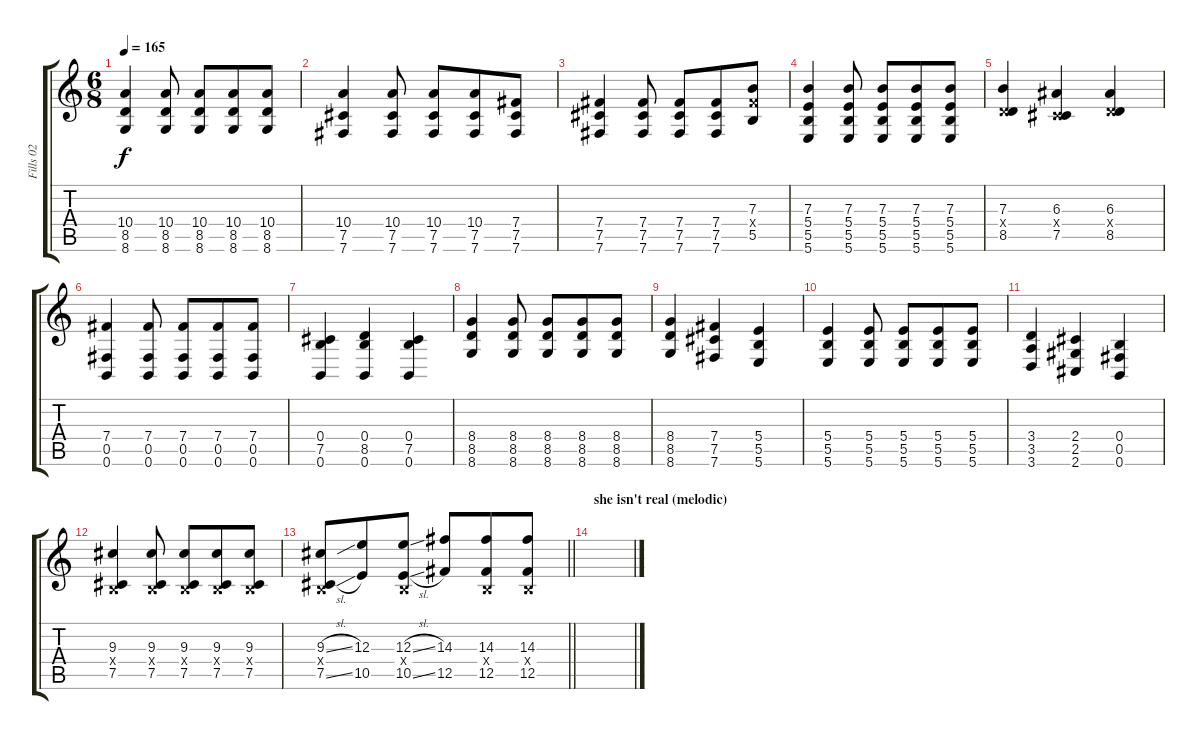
\track ("Fills 02" "Fills 02") {instrument overdrivenguitar}
\staff {score tabs}
\tuning (Db4 Ab3 E3 B2 Gb2 B1) {hide}
\ts (6 8)
\tempo 165
\clef g2
\ks c
(10.4 8.5 8.6).4{dy f} (10.4 8.5 8.6).8 (10.4 8.5 8.6).8 (10.4 8.5 8.6).8 (10.4 8.5 8.6).8 |
(10.4 7.5 7.6).4 (10.4 7.5 7.6).8 (10.4 7.5 7.6).8 (10.4 7.5 7.6).8 (7.4 7.5 7.6).8 |
(7.4 7.5 7.6).4 (7.4 7.5 7.6).8 (7.4 7.5 7.6).8 (7.4 7.5 7.6).8 (7.3 7.4{x} 5.5).8 |
(7.3 5.4 5.5 5.6).4 (7.3 5.4 5.5 5.6).8 (7.3 5.4 5.5 5.6).8 (7.3 5.4 5.5 5.6).8 (7.3 5.4 5.5 5.6).8 |
(7.3 3.4{x} 8.5).4 (6.3 2.4{x} 7.5).4 (6.3 3.4{x} 8.5).4 |
(7.4 0.5 0.6).4 (7.4 0.5 0.6).8 (7.4 0.5 0.6).8 (7.4 0.5 0.6).8 (7.4 0.5 0.6).8 |
(0.4 7.5 0.6).4 (0.4 8.5 0.6).4 (0.4 7.5 0.6).4 |
(8.4 8.5 8.6).4 (8.4 8.5 8.6).8 (8.4 8.5 8.6).8 (8.4 8.5 8.6).8 (8.4 8.5 8.6).8 |
(8.4 8.5 8.6).4 (7.4 7.5 7.6).4 (5.4 5.5 5.6).4 |
(5.4 5.5 5.6).4 (5.4 5.5 5.6).8 (5.4 5.5 5.6).8 (5.4 5.5 5.6).8 (5.4 5.5 5.6).8 |
(3.4 3.5 3.6).4 (2.4 2.5 2.6).4 (0.4 0.5 0.6).4 |
(9.3 0.4{x} 7.5).4 (9.3 0.4{x} 7.5).8 (9.3 0.4{x} 7.5).8 (9.3 0.4{x} 7.5).8 (9.3 0.4{x} 7.5).8 |
\barLineRight lightlight
(9.3{sl} 0.4{x} 7.5{sl}).8 (12.3 10.5).8 (12.3{sl} 0.4{x} 10.5{sl}).8 (14.3 12.5).8 (14.3 0.4{x} 12.5).8 (14.3 0.4{x} 12.5).8 |
\section ("" "she isn't real (melodic)")
